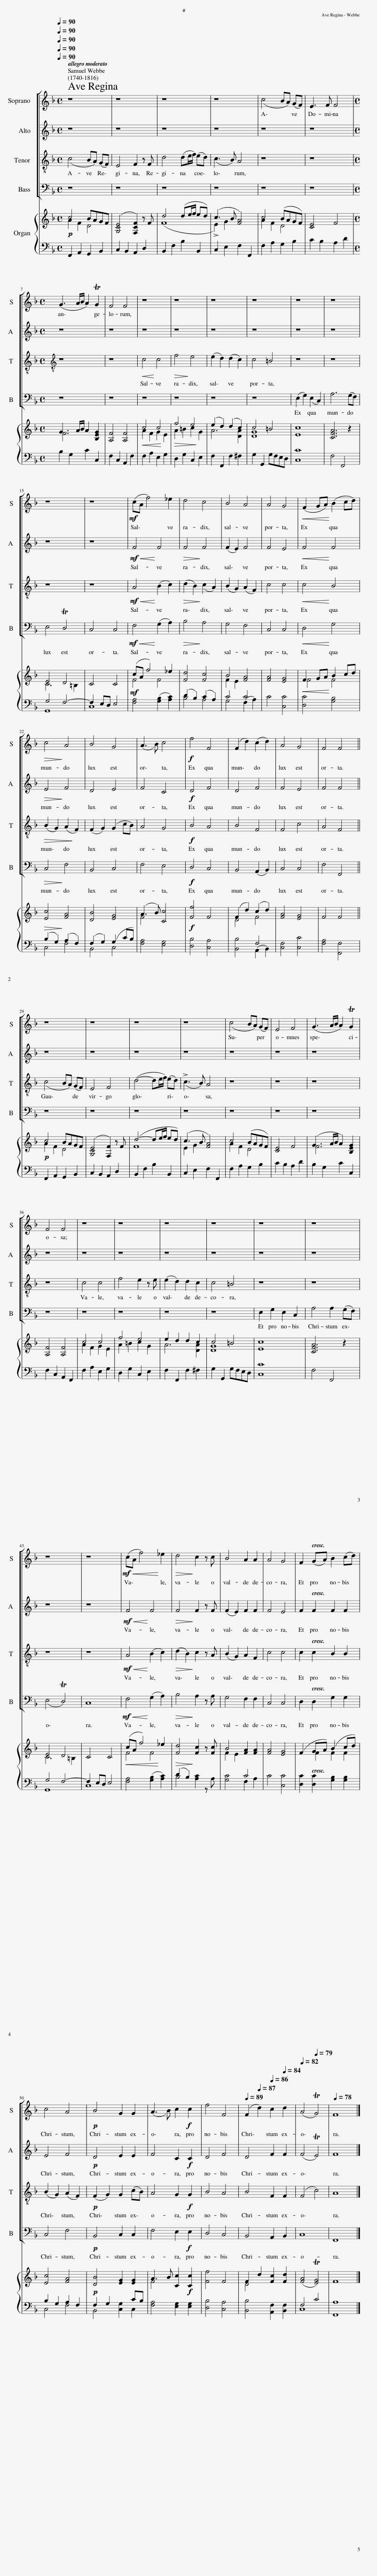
X:1
%%score [ 1 2 3 4 ] { ( 5 6 ) | ( 7 8 ) }
L:1/8
Q:1/4=90
M:4/4
I:linebreak $
K:F
V:1 treble
V:2 treble
V:3 treble-8
V:4 bass
V:5 treble
V:6 treble
V:7 bass
V:8 bass
V:1
 z8 | z8 | z8 | z8 | (c4 BA) (GF) | %5
 E3 F F4 |$[M:4/4] (G3 A/B/ A2) TG2 | F4 F4 | z8 | z8 | %10
 z8 | z8 | z8 | z8 |$ z8 | %15
 z8 |!mf! (cA f4) _e2 | d4 c4 | B4 A4 | A4 G4 | %20
!<(! (F2 GA)!<)! (B2 cd) |$!>(! c4!>)! A4 | B4 G4 | (A3 B) c4 |!f! f4 F4 | %25
 (F2 d2) (c2 d2) | A4 G4 | F4 F4 ||$ z8 | z8 | %30
 z8 | z8 | (c4 BA) (GF) | E4 F4 | (G3 A/B/ A2) TG2 |$ %35
 F4 F4 | z8 | z8 | z8 | z8 | %40
 z8 | z8 |$ z8 | z8 |!mf!!<(! (cA f4)!<)! _e2 | %45
!>(! d4!>)! c2 z c | B4 A2 A2 | A4 G4 | F2 (GA) B2 (cd) |$ c4 A4 | %50
!p! B4 G2 G2 | (A3 B) c2!f! c2 | f4 F4 |[Q:1/4=89] (F2[Q:1/4=87] d2)[Q:1/4=86] c2[Q:1/4=84] d2 |[Q:1/4=82] (A4[Q:1/4=79] TG4) | %55
[Q:1/4=78] F8 |] %56
V:2
 z8 | z8 | z8 | z8 | z8 | %5
 z8 |$[M:4/4] z8 | z8 | z8 | z8 | %10
 z8 | z8 | z8 | z8 |$ z8 | %15
 z8 |!mf!!<(! F4!<)! F4 |!>(! F4!>)! F4 | (F2 E2) F4 | F4 E4 | %20
!<(! F4!<)! F4 |$!>(! E4!>)! F4 | D4 E4 | F4 C4 |!f! D4 F4 | %25
 D4 F4 | F4 E4 | F4 F4 ||$ z8 | z8 | %30
 z8 | z8 | z8 | z8 | z8 |$ %35
 z8 | z8 | z8 | z8 | z8 | %40
 z8 | z8 |$ z8 | z8 |!mf!!<(! F4!<)! F4 | %45
!>(! F4!>)! F2 z F | (F2 E2) F2 F2 | F4 E4 | F2 F2 F2 F2 |$ E4 F4 | %50
!p! D4 E2 E2 | F4 C2!f! C2 | D4 F4 | D4 F2 F2 | (F4 TE4) | %55
 F8 |] %56
V:3
 (c4 BA) (GF) | E4 F2 z F | d4 (de/f/) (ed) | (c3 B) A4 | z8 | %5
 z8 |$[M:4/4][K:treble-8] z8 | z8 |!<(! c4!<)! c4 |!>(! f4!>)! e4 | %10
 (e2 d2) (d2 c2) | c4 =B4 | z8 | z8 |$ z8 | %15
 z8 |!mf!!<(! A4!<)! (B2 c2) |!>(! (d2 B2)!>)! (c2 A2) | (B2 G2) (A2 F2) | c4 c4 | %20
!<(! c4!<)! B4 |$!>(! (B2 G2) (A2!>)! F2) | (F2 G2) (G2 cB) | A4 G4 |!f! B4 A4 | %25
 B4 F4 | F4 c4 | A4 F4 ||$ (c4 BA) (GF) | E4 F4 | %30
 (d4- de/f/) (ed) | (!>!c3 B) A4 | z8 | z8 | z8 |$ %35
 z8 | c4 c4 | f4 e2 z e | (e2 d2) d2 c2 | c4 =B4 | %40
 z8 | z8 |$ z8 | z8 |!mf!!<(! A4!<)! (B2 c2) | %45
!>(! (d2 B2)!>)! c2 z A | (B2 G2) A2 F2 | c4 c4 | c2 c2 B2 B2 |$ (B2 G2) (A2 F2) | %50
!p! (F2 G2) G2 (cB) | A4 G2!f! G2 | B4 A4 | B4 F2 F2 | (F4 c4) | %55
 A8 |] %56
V:4
 z8 | z8 | z8 | z8 | z8 | %5
 z8 |$[M:4/4] z8 | z8 | z8 | z8 | %10
 z8 | z8 | (E,2 G,2) (E,2 C,2) | A,6 (G,F,) |$ E,4 TD,4 | %15
 C,4 C,4 |!mf!!<(! F,4!<)! (G,2 A,2) |!>(! B,4!>)! A,4 | G,4 F,4 | C,4 C,4 | %20
!<(! D,4!<)! G,4 |$!>(! C,4!>)! F,4 | B,,4 C,4 | F,4 E,4 |!f! D,4 C,4 | %25
 B,,4 (A,,2 B,,2) | C,4 C,4 | F,4 F,,4 ||$ z8 | z8 | %30
 z8 | z8 | z8 | z8 | z8 |$ %35
 z8 | z8 | z8 | z8 | z8 | %40
 E,2 G,2 E,2 C,2 | A,4 A,2 (G,F,) |$ (E,4 TD,4) | C,8 |!mf!!<(! F,4!<)! (G,2 A,2) | %45
!>(! B,4!>)! A,2 z A, | G,4 F,2 F,2 | C,4 C,4 | D,2 D,2 G,2 G,2 |$ C,4 F,4 | %50
!p! B,,4 C,2 C,2 | F,4 E,2!f! E,2 | D,4 C,4 | B,,4 A,,2 B,,2 | C,8 | %55
 F,,8 |] %56
V:5
!p! c4 BAGF | ([G,CE]4 [F,CF]2) z F | d4 (de/f/ ed) | (c3 B [FA]4) | c4 (BAGF) | %5
 [CE]4 F4 |$[M:4/4] G3 A/B/ A2 [B,EG]2 | [A,F]4 [A,F]4 |!<(! c4 c4!<)! |!>(! f4 e4!>)! | %10
 (e2 d2) (d2 c2) | c4 =B4 | [Ec]8 | [CFA]6 z2 |$ E4 D4 | %15
 C4 C4 |!mf! (cA f4) _e2 | [Fd]4 [Fc]4 | B4 [FA]4 | [FA]4 [EG]4 | %20
!<(! F2 GA!<)! B2 cd |$!>(! [Ec]4!>)! [FA]4 | [DB]4 [EG]4 | (A3 B) [Cc]4 |!f! [Ff]4 F4 | %25
 (F2 d2) (c2 d2) | [FA]4 [EG]4 | F4 F4 ||$!p! c4 BAGF | ([G,CE]4 [F,F]2) z F | %30
 (d4- de/f/ ed) | (c3 B [FA]4) | c4 (BAGF) | [CE]4 F4 | (G3 A/B/ A2) [B,EG]2 |$ %35
 [A,F]4 [A,F]4 | c4 c4 | f4 e4 | e2 d2 d2 c2 | c4 =B4 | %40
 [Ec]8 | [CFA]6 z2 |$ E4 D4 | C4 C4 |!<(! (cA f4)!<)! _e2 | %45
!>(! [Fd]4!>)! [Fc]2 z [Fc] | B4 [FA]2 [FA]2 | [FA]4 [EG]4 | (F2 GA) (B2 cd) |$ [Ec]4 [FA]4 | %50
!p! [DB]4 [EG]2 [EG]2 | A3 B [Cc]2!f! [Cc]2 | [Ff]4 F4 | F2 d2 [Fc]2 [Fd]2 | ([FA]4 T[EG]4) | %55
 F8 |] %56
V:6
 A2 F2 D4 | x8 | (F8 | !>!E2) G2 x4 | A2 F2 D4 | %5
 x8 |$[M:4/4] F6 x2 | x8 | A2 F2 G2 E2 | A2 =B2 c2 G2 | %10
 A6 [DA]2 | [DG]8 | x8 | x8 |$ C6 =B,2 | %15
 x8 | F4 F4 | x8 | F2 E2 x4 | x8 | %20
 F4 F4 |$ x8 | x8 | F4 x2 x2 | x6 x2 | %25
 D4 F4 | x6 x2 | x6 x2 ||$ A2 F2 D4 | x8 | %30
 F8 | E2 G2 x4 | A2 F2 D4 | x8 | F6 x2 |$ %35
 x8 | A2 F2 G2 E2 | A2 =B2 c2 G2 | A6 [DA]2 | [DG]8 | %40
 x8 | x8 |$ C6 =B,2 | x8 | F4 F4 | %45
 x8 | F2 E2 x4 | x8 | x2 F2 F2 F2 |$ x8 | %50
 x8 | F4 x4 | x8 | D4 x4 | x8 | %55
 x8 |] %56
V:7
 F,,2 A,,2 G,,2 B,,2 | C,2 B,,2 A,,2 D,2 | B,,2 F,2 B,2 B,,2 | C,2 E,2 F,2 F,,2 | F,2 A,2 G,2 B,2 | %5
 C2 B,2 A,2 D2 |$[M:4/4] B,2 G,2 C2 C,2 | F,2 C,2 A,,2 F,2 | F,2 A,2 E,2 G,2 | D,2 G,2 C,2 E,2 | %10
 F,2 F,,2 F,2 ^F,2 | G,2 G,,2 G,F,E,D, | [C,C]8 | F,4 F,,4 |$ G,4 F,4- | %15
 F,2 E,D, E,4 | x8 | (D2 B,2) (C2 A,2) | C4 C4 | x8 | %20
 x8 |$ (B,2 G,2) (A,2 F,2) | (F,2 G,2) (G,2 CB,) | x8 | x8 | %25
 x4 F,4 | x6 x2 | x6 x2 ||$ F,,2 A,,2 G,,2 B,,2 | C,2 B,,2 A,,2 D,2 | %30
 B,,2 F,2 B,2 B,,2 | C,2 E,2 F,2 F,,2 | F,2 A,2 G,2 B,2 | C2 B,2 A,2 D2 | B,2 G,2 C2 C,2 |$ %35
 F,2 C,2 A,,2 F,,2 | F,2 A,2 E,2 G,2 | D,2 G,2 C,2 E,2 | F,2 F,,2 F,2 ^F,2 | G,2 G,,2 G,F,E,D, | %40
 [C,C]8 | F,4 F,,4 |$ G,4 F,4- | F,2 E,D, E,4 | x8 | %45
 (D2 B,2) x4 | x4 C4 | x8 | x8 |$ B,2 G,2 A,2 F,2 | %50
 F,2 G,2 x2 CB, | x8 | x8 | x8 | F,4 C4 | %55
 x8 |] %56
V:8
 x8 | x8 | x8 | x8 | x8 | %5
 x8 |$[M:4/4] x8 | x8 | x8 | x8 | %10
 x8 | x8 | x8 | x8 |$ G,,8 | %15
 C,8 | [F,A,]4 ([G,B,]2 [A,C]2) | B,4 A,4 | G,4 (F,2 A,2) | C4 [C,C]4 | %20
 [D,C]4 [G,B,]4 |$ C,4 F,4 | B,,4 C,4 | [F,A,]4 [E,G,]4 | [D,B,]4 [C,A,]4 | %25
 [B,,B,]4 (A,,2 B,,2) | [C,F,]4 [C,C]4 | [F,A,]4 [F,,F,]4 ||$ x8 | x8 | %30
 x8 | x8 | x8 | x8 | x8 |$ %35
 x8 | x8 | x8 | x8 | x8 | %40
 x8 | x8 |$ G,,8 | C,8 | [F,A,]4 ([G,B,]2 [A,C]2) | %45
 B,4 [A,C]2 z A, | [G,C]4 F,2 A,2 | C4 [C,C]4 | [D,C]2 [D,C]2 [G,B,]2 [G,B,]2 |$ C,4 F,4 | %50
 B,,4 [C,G,]2 C,2 | [F,A,]4 [E,G,]2 [E,G,]2 | [D,B,]4 [C,A,]4 | [B,,B,]4 [A,,F,]2 [B,,F,]2 | C,8 | %55
 [F,,A,]8 |] %56
